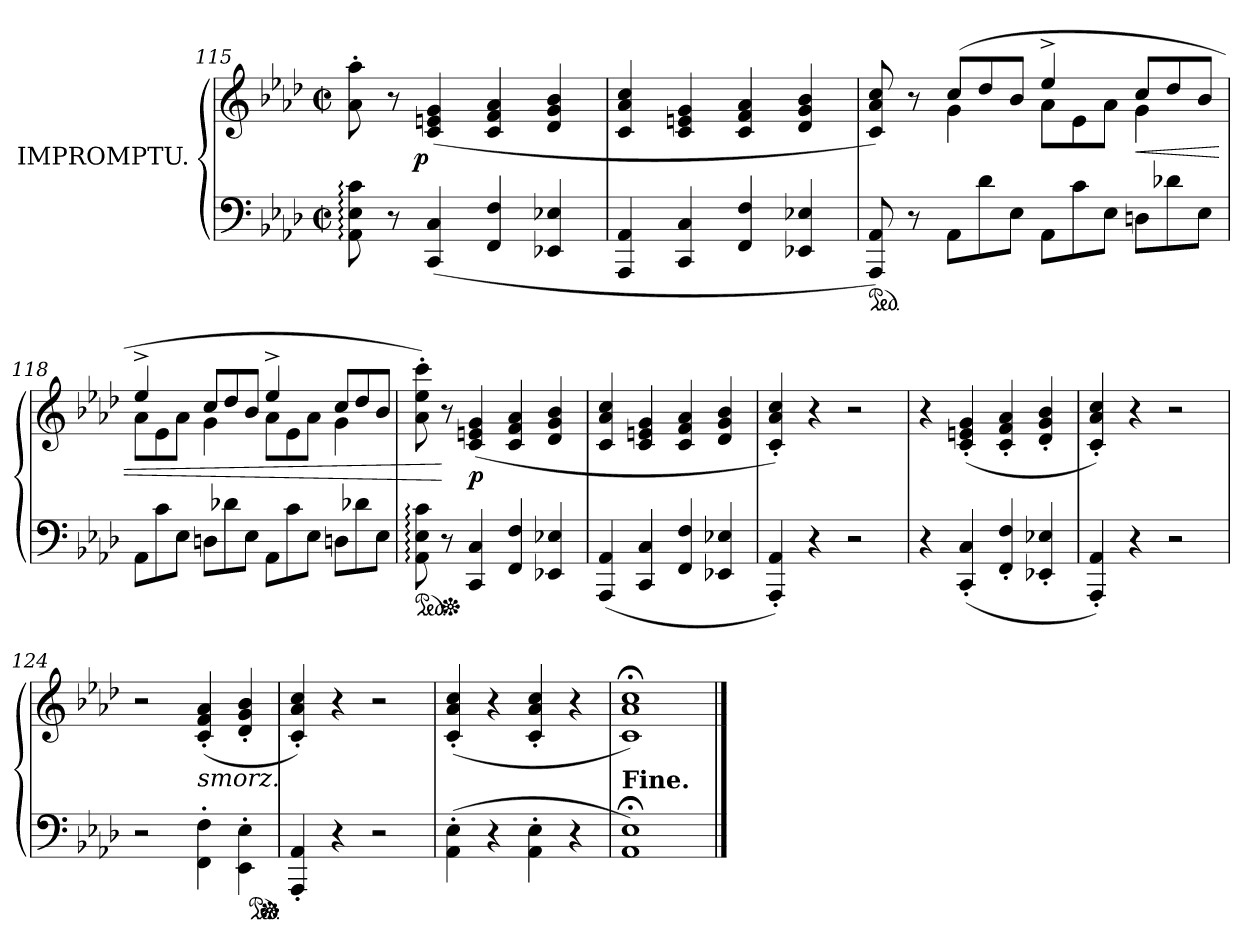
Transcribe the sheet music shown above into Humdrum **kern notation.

**kern	**kern	**dynam
*part1	*part1	*part1
*staff2	*staff1	*staff1/2
*I"IMPROMPTU.	*	*
*clefF4	*clefG2	*
*k[b-e-a-d-]	*k[b-e-a-d-]	*
*A-:	*A-:	*
*M4/4	*M4/4	*
*met(c|)	*met(c|)	*
=115	=115	=115
8AA-:\ 8E-:\ 8c:\	8a-'>\ 8aa-'>\	.
8r	8r	.
!	!	!LO:DY:rj
(<4CC/ 4C/	(>4c/ 4en/ 4g/	p
4FF/ 4F/	4c/ 4f/ 4a-/	.
4EE-X/ 4E-X/	4d-/ 4g/ 4b-/	.
=116	=116	=116
4AAA-/ 4AA-/	4c/ 4a-/ 4cc/	.
4CC/ 4C/	4c/ 4en/ 4g/	.
4FF/ 4F/	4c/ 4f/ 4a-/	.
4EE-X/ 4E-X/	4d-/ 4g/ 4b-/	.
=117	=117	=117
*	*^	*
*ped	*	*	*
8AAA-/ 8AA-/)	8c 8a- 8cc)	4ryy	.
8r	8r	.	.
*Xtuplet	*Xtuplet	*	*
12AA-\L	(>12cc/L	4g	.
12d-	12dd-	.	.
12E-J	12b-J	.	.
12AA-\L	4ee-^>/	12a-L	.
12c	.	12e-	.
12E-J	.	12a-J	.
12Dn\L	12cc/L	4g	<
12d-X	12dd-	.	.
12E-J	12b-J	.	.
=118	=118	=118	=118
12AA-\L	4ee-^>/	12a-L	.
12c	.	12e-	.
12E-J	.	12a-J	.
12Dn\L	12cc/L	4g	.
12d-X	12dd-	.	.
12E-J	12b-J	.	.
12AA-\L	4ee-^>/	12a-L	.
12c	.	12e-	.
12E-J	.	12a-J	.
12Dn\L	12cc/L	4g	.
12d-X	12dd-	.	.
12E-J	12b-J	.	.
*	*v	*v	*
=119	=119	=119
!LO:TX:a:color=crimson:t=⚠	!	!
*ped	*	*
8AA-:\ 8E-:\ 8c:\	8a-'>\ 8ee-'>\ 8ccc'>\)	.
*Xped	*	*
8r	8r	[
4CC/ 4C/	(>4c/ 4en/ 4g/	p
4FF/ 4F/	4c/ 4f/ 4a-/	.
4EE-X/ 4E-X/	4d-/ 4g/ 4b-/	.
=120	=120	=120
(<4AAA-/ 4AA-/	4c/ 4a-/ 4cc/	.
4CC/ 4C/	4c/ 4en/ 4g/	.
4FF/ 4F/	4c/ 4f/ 4a-/	.
4EE-X/ 4E-X/	4d-/ 4g/ 4b-/	.
=121	=121	=121
4AAA-'</ 4AA-'</)	4c'</ 4a-'</ 4cc'</)	.
4r	4r	.
2r	2r	.
=122	=122	=122
4r	4r	.
(<4CC'</ 4C'</	(>4c'>/ 4en'>/ 4g'>/	.
4FF'</ 4F'</	4c'>/ 4f'>/ 4a-'>/	.
4EE-X'</ 4E-X'</	4d-'>/ 4g'>/ 4b-'>/	.
=123	=123	=123
4AAA-'</ 4AA-'</)	4c'>/ 4a-'>/ 4cc'>/)	.
4r	4r	.
2r	2r	.
=124	=124	=124
2r	2r	.
!	!LO:TX:b:i:t=smorz.	!
4FF'>\ 4F'>\	(>4c'>/ 4f'>/ 4a-'>/	.
4EE-'>\ 4E-'>\	4d-'>/ 4g'>/ 4b-'>/	.
*ped	*	*
*Xped	*	*
=125	=125	=125
4AAA-'</ 4AA-'</	4c'>/ 4a-'>/ 4cc'>/)	.
4r	4r	.
2r	2r	.
=126	=126	=126
(>4AA-'>\ 4E-'>\	(>4c'>/ 4a-'>/ 4cc'>/	.
4r	4r	.
4AA-'>\ 4E-'>\	4c'>/ 4a-'>/ 4cc'>/	.
4r	4r	.
=127	=127	=127
!LO:TX:a:B:t=Fine.	!	!
1AA-;< 1E-;<)	1c;< 1a-;< 1cc;<)	.
==	==	==
*-	*-	*-
